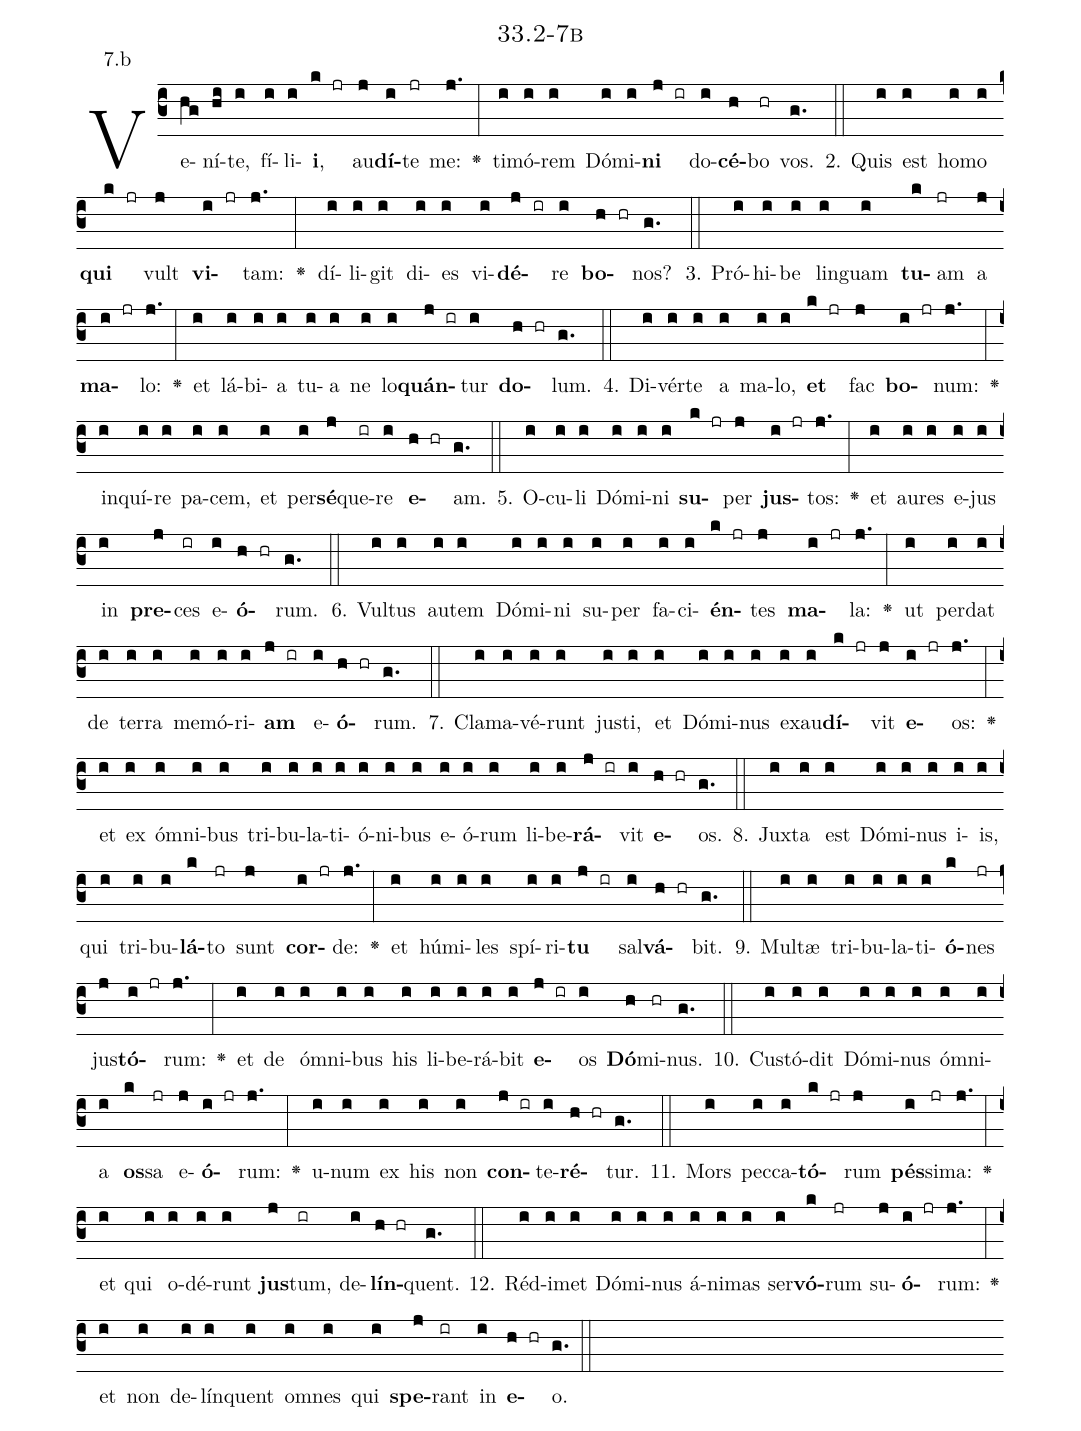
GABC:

name: 33.2-7b;
annotation: 7.b;
%%
(c3)Ve(hg)ní(hi)te,(i) fí(i)li(i)<b>i</b>,(k jr) au(j)<b>dí</b>(i)te(jr) me:(j.) <v>\greheightstar</v>(:) ti(i)mó(i)rem(i) Dó(i)mi(i)<b>ni</b>(j ir) do(i)<b>cé</b>(h)bo(hr) vos.(g.) (::)
2. Quis(i) est(i) ho(i)mo(i) <b>qui</b>(k jr) vult(j) <b>vi</b>(i jr)tam:(j.) <v>\greheightstar</v>(:) dí(i)li(i)git(i) di(i)es(i) vi(i)<b>dé</b>(j ir)re(i) <b>bo</b>(h hr)nos?(g.) (::)
3. Pró(i)hi(i)be(i) lin(i)guam(i) <b>tu</b>(k)am(jr) a(j) <b>ma</b>(i jr)lo:(j.) <v>\greheightstar</v>(:) et(i) lá(i)bi(i)a(i) tu(i)a(i) ne(i) lo(i)<b>quán</b>(j ir)tur(i) <b>do</b>(h hr)lum.(g.) (::)
4. Di(i)vér(i)te(i) a(i) ma(i)lo,(i) <b>et</b>(k jr) fac(j) <b>bo</b>(i jr)num:(j.) <v>\greheightstar</v>(:) in(i)quí(i)re(i) pa(i)cem,(i) et(i) per(i)<b>sé</b>(j)que(ir)re(i) <b>e</b>(h hr)am.(g.) (::)
5. O(i)cu(i)li(i) Dó(i)mi(i)ni(i) <b>su</b>(k jr)per(j) <b>jus</b>(i jr)tos:(j.) <v>\greheightstar</v>(:) et(i) au(i)res(i) e(i)jus(i) in(i) <b>pre</b>(j)ces(ir) e(i)<b>ó</b>(h hr)rum.(g.) (::)
6. Vul(i)tus(i) au(i)tem(i) Dó(i)mi(i)ni(i) su(i)per(i) fa(i)ci(i)<b>én</b>(k jr)tes(j) <b>ma</b>(i jr)la:(j.) <v>\greheightstar</v>(:) ut(i) per(i)dat(i) de(i) ter(i)ra(i) me(i)mó(i)ri(i)<b>am</b>(j ir) e(i)<b>ó</b>(h hr)rum.(g.) (::)
7. Cla(i)ma(i)vé(i)runt(i) jus(i)ti,(i) et(i) Dó(i)mi(i)nus(i) ex(i)au(i)<b>dí</b>(k jr)vit(j) <b>e</b>(i jr)os:(j.) <v>\greheightstar</v>(:) et(i) ex(i) óm(i)ni(i)bus(i) tri(i)bu(i)la(i)ti(i)ó(i)ni(i)bus(i) e(i)ó(i)rum(i) li(i)be(i)<b>rá</b>(j ir)vit(i) <b>e</b>(h hr)os.(g.) (::)
8. Jux(i)ta(i) est(i) Dó(i)mi(i)nus(i) i(i)is,(i) qui(i) tri(i)bu(i)<b>lá</b>(k)to(jr) sunt(j) <b>cor</b>(i jr)de:(j.) <v>\greheightstar</v>(:) et(i) hú(i)mi(i)les(i) spí(i)ri(i)<b>tu</b>(j ir) sal(i)<b>vá</b>(h hr)bit.(g.) (::)
9. Mul(i)tæ(i) tri(i)bu(i)la(i)ti(i)<b>ó</b>(k)nes(jr) jus(j)<b>tó</b>(i jr)rum:(j.) <v>\greheightstar</v>(:) et(i) de(i) óm(i)ni(i)bus(i) his(i) li(i)be(i)rá(i)bit(i) <b>e</b>(j ir)os(i) <b>Dó</b>(h)mi(hr)nus.(g.) (::)
10. Cus(i)tó(i)dit(i) Dó(i)mi(i)nus(i) óm(i)ni(i)a(i) <b>os</b>(k)sa(jr) e(j)<b>ó</b>(i jr)rum:(j.) <v>\greheightstar</v>(:) u(i)num(i) ex(i) his(i) non(i) <b>con</b>(j ir)te(i)<b>ré</b>(h hr)tur.(g.) (::)
11. Mors(i) pec(i)ca(i)<b>tó</b>(k jr)rum(j) <b>pés</b>(i)si(jr)ma:(j.) <v>\greheightstar</v>(:) et(i) qui(i) o(i)dé(i)runt(i) <b>jus</b>(j)tum,(ir) de(i)<b>lín</b>(h hr)quent.(g.) (::)
12. Réd(i)i(i)met(i) Dó(i)mi(i)nus(i) á(i)ni(i)mas(i) ser(i)<b>vó</b>(k)rum(jr) su(j)<b>ó</b>(i jr)rum:(j.) <v>\greheightstar</v>(:) et(i) non(i) de(i)lín(i)quent(i) om(i)nes(i) qui(i) <b>spe</b>(j)rant(ir) in(i) <b>e</b>(h hr)o.(g.) (::)
